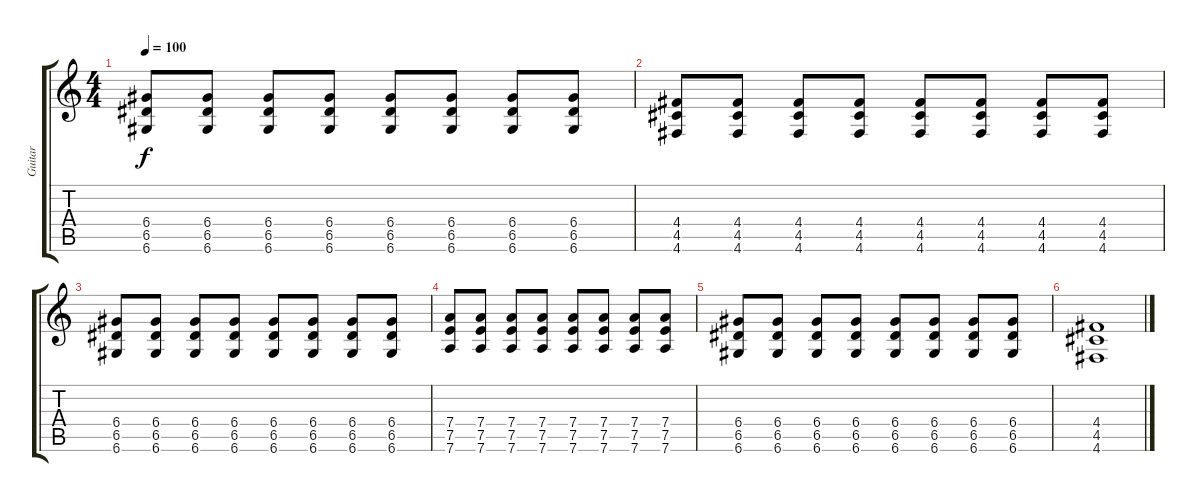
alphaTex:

\track ("Guitar" "Guitar") {instrument distortionguitar}
\staff {score tabs}
\tuning (E4 B3 G3 D3 A2 D2) {hide}
\ts (4 4)
\tempo 100
\clef g2
\ks aminor
(6.4 6.5 6.6).8{dy f} (6.4 6.5 6.6).8 (6.4 6.5 6.6).8 (6.4 6.5 6.6).8 (6.4 6.5 6.6).8 (6.4 6.5 6.6).8 (6.4 6.5 6.6).8 (6.4 6.5 6.6).8 |
(4.4 4.5 4.6).8 (4.4 4.5 4.6).8 (4.4 4.5 4.6).8 (4.4 4.5 4.6).8 (4.4 4.5 4.6).8 (4.4 4.5 4.6).8 (4.4 4.5 4.6).8 (4.4 4.5 4.6).8 |
(6.4 6.5 6.6).8 (6.4 6.5 6.6).8 (6.4 6.5 6.6).8 (6.4 6.5 6.6).8 (6.4 6.5 6.6).8 (6.4 6.5 6.6).8 (6.4 6.5 6.6).8 (6.4 6.5 6.6).8 |
(7.4 7.5 7.6).8 (7.4 7.5 7.6).8 (7.4 7.5 7.6).8 (7.4 7.5 7.6).8 (7.4 7.5 7.6).8 (7.4 7.5 7.6).8 (7.4 7.5 7.6).8 (7.4 7.5 7.6).8 |
(6.4 6.5 6.6).8 (6.4 6.5 6.6).8 (6.4 6.5 6.6).8 (6.4 6.5 6.6).8 (6.4 6.5 6.6).8 (6.4 6.5 6.6).8 (6.4 6.5 6.6).8 (6.4 6.5 6.6).8 |
(4.4 4.5 4.6).1
